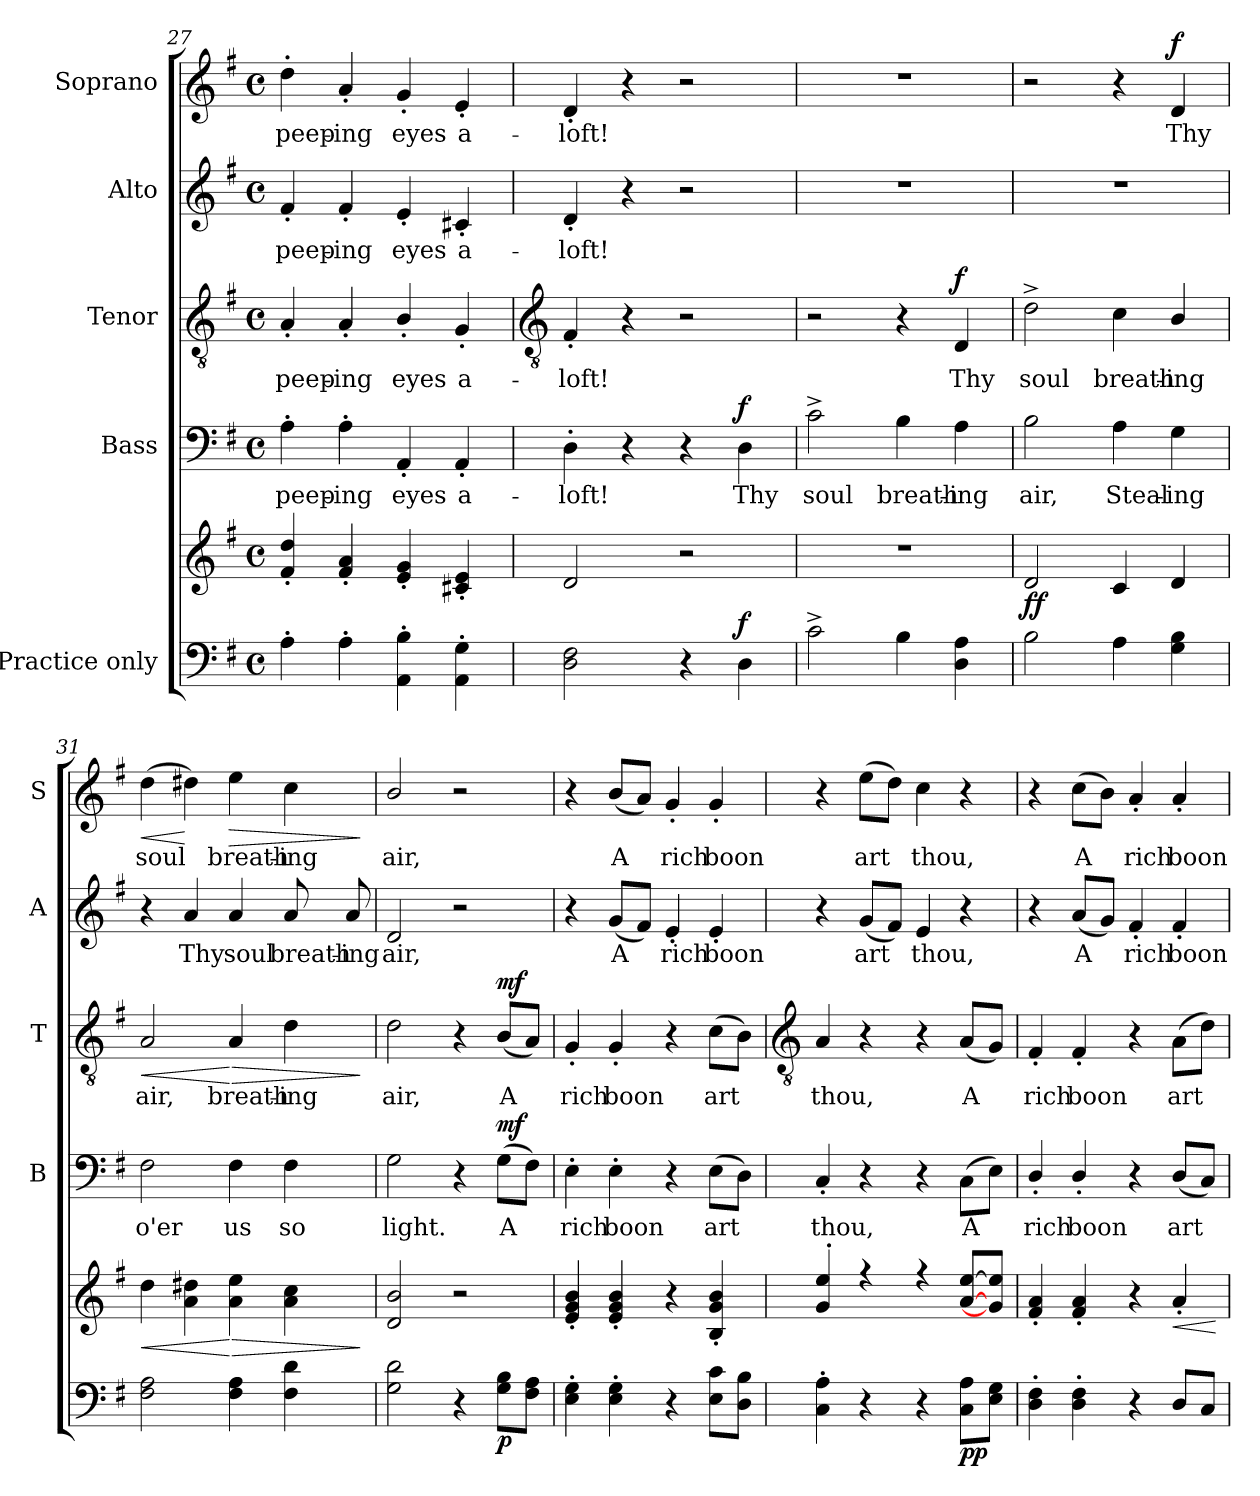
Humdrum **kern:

**kern	**kern	**dynam	**kern	**text	**dynam	**kern	**text	**dynam	**kern	**text	**kern	**text	**dynam
*part5	*part5	*part5	*part4	*part4	*part4	*part3	*part3	*part3	*part2	*part2	*part1	*part1	*part1
*staff6	*staff5	*staff5/6	*staff4	*staff4	*staff4	*staff3	*staff3	*staff3	*staff2	*staff2	*staff1	*staff1	*staff1
*I"Practice only	*	*	*I"Bass	*	*	*I"Tenor	*	*	*I"Alto	*	*I"Soprano	*	*
*	*	*	*I'B	*	*	*I'T	*	*	*I'A	*	*I'S	*	*
*clefF4	*clefG2	*	*clefF4	*	*	*clefGv2	*	*	*clefG2	*	*clefG2	*	*
*k[f#]	*k[f#]	*	*k[f#]	*	*	*k[f#]	*	*	*k[f#]	*	*k[f#]	*	*
*G:	*G:	*	*G:	*	*	*G:	*	*	*G:	*	*G:	*	*
*M4/4	*M4/4	*	*M4/4	*	*	*M4/4	*	*	*M4/4	*	*M4/4	*	*
*met(c)	*met(c)	*	*met(c)	*	*	*met(c)	*	*	*met(c)	*	*met(c)	*	*
=27	=27	=27	=27	=27	=27	=27	=27	=27	=27	=27	=27	=27	=27
!	!	!	!	!LO:LY:b	!	!	!LO:LY:b	!	!	!LO:LY:b	!	!LO:LY:b	!
4A'	4f#' 4dd'	.	4A'	peep-	.	4A'	peep-	.	4f#'	peep-	4dd'	peep-	.
!	!	!	!	!LO:LY:b	!	!	!LO:LY:b	!	!	!LO:LY:b	!	!LO:LY:b	!
4A'	4f#' 4a'	.	4A'	-ing	.	4A'	-ing	.	4f#'	-ing	4a'	-ing	.
!	!	!	!	!LO:LY:b	!	!	!LO:LY:b	!	!	!LO:LY:b	!	!LO:LY:b	!
4AA' 4B'	4e' 4g'	.	4AA'	eyes	.	4B'/	eyes	.	4e'	eyes	4g'	eyes	.
!	!	!	!	!LO:LY:b	!	!	!LO:LY:b	!	!	!LO:LY:b	!	!LO:LY:b	!
4AA' 4G'	4c#X' 4e'	.	4AA'	a-	.	4G'	a-	.	4c#X'	a-	4e'	a-	.
!!LO:LB:g=z
=28	=28	=28	=28	=28	=28	=28	=28	=28	=28	=28	=28	=28	=28
*	*	*	*	*	*	*clefGv2	*	*	*	*	*	*	*
!	!	!	!	!LO:LY:b	!	!	!LO:LY:b	!	!	!LO:LY:b	!	!LO:LY:b	!
2D 2F#	2d	.	4D'	-loft!	.	4F#'	-loft!	.	4d'	-loft!	4d'	-loft!	.
.	.	.	4r	.	.	4r	.	.	4r	.	4r	.	.
4r	2r	.	4r	.	.	2r	.	.	2r	.	2r	.	.
!	!	!LO:DY:a=2	!	!LO:LY:b	!LO:DY:b	!	!	!	!	!	!	!	!
4D	.	f	4D	Thy	f	.	.	.	.	.	.	.	.
=29	=29	=29	=29	=29	=29	=29	=29	=29	=29	=29	=29	=29	=29
!	!	!	!	!LO:LY:b	!	!	!	!	!	!	!	!	!
2c^	1r	.	2c^	soul	.	2r	.	.	1r	.	1r	.	.
!	!	!	!	!LO:LY:b	!	!	!	!	!	!	!	!	!
4B	.	.	4B	breath-	.	4r	.	.	.	.	.	.	.
!	!	!	!	!LO:LY:b	!	!	!LO:LY:b	!LO:DY:b	!	!	!	!	!
4D 4A	.	.	4A	-ing	.	4D	Thy	f	.	.	.	.	.
=30	=30	=30	=30	=30	=30	=30	=30	=30	=30	=30	=30	=30	=30
!	!	!LO:DY:b	!	!LO:LY:b	!	!	!LO:LY:b	!	!	!	!	!	!
!	!	!LO:DY:n=1:b	!	!	!	!	!	!	!	!	!	!	!
2B	2d	f f	2B	air,	.	2d^	soul	.	1r	.	2r	.	.
!	!	!	!	!LO:LY:b	!	!	!LO:LY:b	!	!	!	!	!	!
4A	4c	.	4A	Steal-	.	4c	breath-	.	.	.	4r	.	.
!	!	!	!	!LO:LY:b	!	!	!LO:LY:b	!	!	!	!	!LO:LY:b	!LO:DY:b
4G 4B	4d	.	4G	-ing	.	4B/	-ing	.	.	.	4d	Thy	f
=31	=31	=31	=31	=31	=31	=31	=31	=31	=31	=31	=31	=31	=31
!	!	!LO:HP:b	!	!LO:LY:b	!	!	!LO:LY:b	!LO:HP:b	!	!	!	!LO:LY:b	!LO:HP:b
2F# 2A	4dd	<	2F#	o'er	.	2A	air,	<	4r	.	(>4dd	soul	<
!	!	!	!	!	!	!	!	!	!	!LO:LY:b	!	!	!
.	4a 4dd#X	.	.	.	.	.	.	.	4a	Thy	4dd#X)	.	[
!	!	!LO:HP:n=1:b	!	!LO:LY:b	!	!	!LO:LY:b	!LO:HP:n=1:b	!	!LO:LY:b	!	!LO:LY:b	!LO:HP:b
4F# 4A	4a 4ee	[ >	4F#	us	.	4A	breath-	[ >	4a	soul	4ee	breath-	>
!	!	!	!	!LO:LY:b	!	!	!LO:LY:b	!	!	!LO:LY:b	!	!LO:LY:b	!
4F# 4d	4a 4cc	.	4F#	so	.	4d	-ing	.	8a	breath-	4cc	-ing	.
!	!	!	!	!	!	!	!	!	!	!LO:LY:b	!	!	!
.	.	.	.	.	.	.	.	.	8a	-ing	.	.	.
.	.	]	.	.	.	.	.	]	.	.	.	.	]
=32	=32	=32	=32	=32	=32	=32	=32	=32	=32	=32	=32	=32	=32
!	!	!	!	!LO:LY:b	!	!	!LO:LY:b	!	!	!LO:LY:b	!	!LO:LY:b	!
2G 2d	2d 2b	.	2G	light.	.	2d	air,	.	2d	air,	2b/	air,	.
4r	2r	.	4r	.	.	4r	.	.	2r	.	2r	.	.
!	!	!LO:DY:b=2	!	!LO:LY:b	!LO:DY:b	!	!LO:LY:b	!LO:DY:b	!	!	!	!	!
8G 8BL	.	p	(>8GL	A	mf	(<8BL	A	mf	.	.	.	.	.
8F# 8AJ	.	.	8F#J)	.	.	8AJ)	.	.	.	.	.	.	.
=33	=33	=33	=33	=33	=33	=33	=33	=33	=33	=33	=33	=33	=33
!	!	!	!	!LO:LY:b	!	!	!LO:LY:b	!	!	!	!	!	!
4E' 4G'	4e' 4g' 4b'	.	4E'	rich	.	4G'	rich	.	4r	.	4r	.	.
!	!	!	!	!LO:LY:b	!	!	!LO:LY:b	!	!	!LO:LY:b	!	!LO:LY:b	!
4E' 4G'	4e' 4g' 4b'	.	4E'	boon	.	4G'	boon	.	(<8gL	A	(<8bL	A	.
.	.	.	.	.	.	.	.	.	8f#J)	.	8aJ)	.	.
!	!	!	!	!	!	!	!	!	!	!LO:LY:b	!	!LO:LY:b	!
4r	4r	.	4r	.	.	4r	.	.	4e'	rich	4g'	rich	.
!	!	!	!	!LO:LY:b	!	!	!LO:LY:b	!	!	!LO:LY:b	!	!LO:LY:b	!
8E 8cL	4B' 4g' 4b'	.	(>8EL	art	.	(>8cL	art	.	4e'	boon	4g'	boon	.
8D 8BJ	.	.	8DJ)	.	.	8BJ)	.	.	.	.	.	.	.
!!LO:LB:g=z
=34	=34	=34	=34	=34	=34	=34	=34	=34	=34	=34	=34	=34	=34
*	*	*	*	*	*	*clefGv2	*	*	*	*	*	*	*
*	*^	*	*	*	*	*	*	*	*	*	*	*	*
!	!	!	!	!	!LO:LY:b	!	!	!LO:LY:b	!	!	!	!	!	!
4C' 4A'	4g' 4ee'	1ryy	.	4C'	thou,	.	4A	thou,	.	4r	.	4r	.	.
!	!	!	!	!	!	!	!	!	!	!	!LO:LY:b	!	!LO:LY:b	!
4r	4r	.	.	4r	.	.	4r	.	.	(<8gL	art	(>8eeL	art	.
.	.	.	.	.	.	.	.	.	.	8f#J)	.	8ddJ)	.	.
!	!	!	!	!	!	!	!	!	!	!	!LO:LY:b	!	!LO:LY:b	!
4r	4r	.	.	4r	.	.	4r	.	.	4e	thou,	4cc	thou,	.
!	!	!	!LO:DY:b=2	!	!LO:LY:b	!	!	!LO:LY:b	!	!	!	!	!	!
!	!	!	!LO:DY:n=1:b	!	!	!	!	!	!	!	!	!	!	!
8C 8AL	[8a [8eeL	.	p p	(>8CL	A	.	(<8AL	A	.	4r	.	4r	.	.
8E 8GJ	8g] 8ee]J	.	.	8EJ)	.	.	8GJ)	.	.	.	.	.	.	.
=35	=35	=35	=35	=35	=35	=35	=35	=35	=35	=35	=35	=35	=35	=35
!	!	!	!	!	!LO:LY:b	!	!	!LO:LY:b	!	!	!	!	!	!
4D\' 4F#\'	4f#' 4a'	1ryy	.	4D'/	rich	.	4F#'	rich	.	4r	.	4r	.	.
!	!	!	!	!	!LO:LY:b	!	!	!LO:LY:b	!	!	!LO:LY:b	!	!LO:LY:b	!
4D\' 4F#\'	4f#' 4a'	.	.	4D'/	boon	.	4F#'	boon	.	(<8aL	A	(>8ccL	A	.
.	.	.	.	.	.	.	.	.	.	8gJ)	.	8bJ)	.	.
!	!	!	!	!	!	!	!	!	!	!	!LO:LY:b	!	!LO:LY:b	!
4r	4r	.	.	4r	.	.	4r	.	.	4f#'	rich	4a'	rich	.
!	!	!	!LO:HP:b	!	!LO:LY:b	!	!	!LO:LY:b	!	!	!LO:LY:b	!	!LO:LY:b	!
8DL	4a'	.	<	(<8DL	art	.	(8AL	art	.	4f#'	boon	4a'	boon	.
8CJ	.	.	.	8CJ)	.	.	8dJ)	.	.	.	.	.	.	.
*	*v	*v	*	*	*	*	*	*	*	*	*	*	*	*
.	.	[	.	.	.	.	.	.	.	.	.	.	.
=	=	=	=	=	=	=	=	=	=	=	=	=	=
*-	*-	*-	*-	*-	*-	*-	*-	*-	*-	*-	*-	*-	*-
